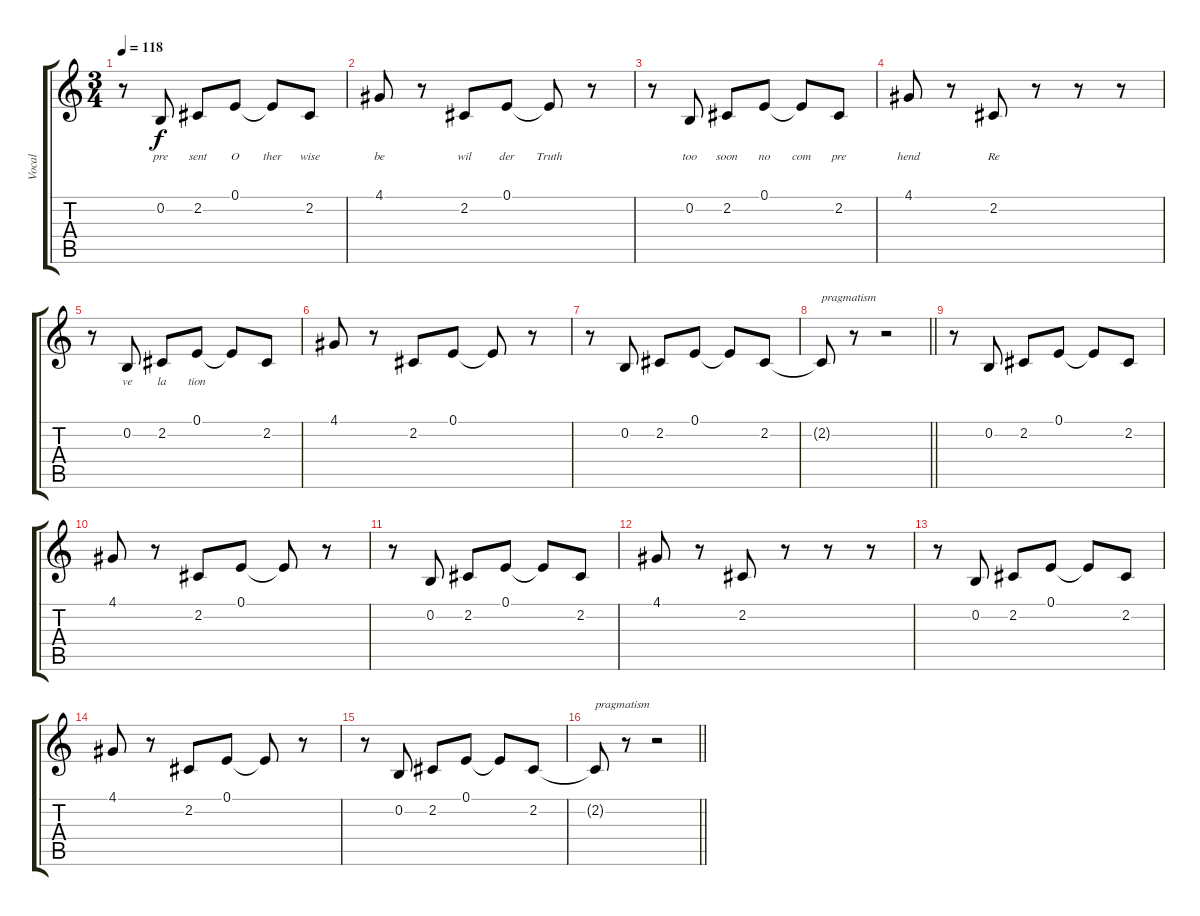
\track ("Vocal" "Vocal") {instrument acousticgrandpiano}
\staff {score tabs}
\tuning (E4 B3 G3 D3 A2 E2) {hide}
\ts (3 4)
\tempo 118
\clef g2
\ks c
r.8{dy f} 0.2.8{lyrics (0 "pre") lyrics (1 "") lyrics (2 "") lyrics (3 "") lyrics (4 "")} 2.2.8{lyrics (0 "sent") lyrics (1 "") lyrics (2 "") lyrics (3 "") lyrics (4 "")} 0.1.8{lyrics (0 "O") lyrics (1 "") lyrics (2 "") lyrics (3 "") lyrics (4 "")} 0.1{t}.8{lyrics (0 "ther") lyrics (1 "") lyrics (2 "") lyrics (3 "") lyrics (4 "")} 2.2.8{lyrics (0 "wise") lyrics (1 "") lyrics (2 "") lyrics (3 "") lyrics (4 "")} |
4.1.8{lyrics (0 "be") lyrics (1 "") lyrics (2 "") lyrics (3 "") lyrics (4 "")} r.8 2.2.8{lyrics (0 "wil") lyrics (1 "") lyrics (2 "") lyrics (3 "") lyrics (4 "")} 0.1.8{lyrics (0 "der") lyrics (1 "") lyrics (2 "") lyrics (3 "") lyrics (4 "")} 0.1{t}.8{lyrics (0 "Truth") lyrics (1 "") lyrics (2 "") lyrics (3 "") lyrics (4 "")} r.8 |
r.8 0.2.8{lyrics (0 "too") lyrics (1 "") lyrics (2 "") lyrics (3 "") lyrics (4 "")} 2.2.8{lyrics (0 "soon") lyrics (1 "") lyrics (2 "") lyrics (3 "") lyrics (4 "")} 0.1.8{lyrics (0 "no") lyrics (1 "") lyrics (2 "") lyrics (3 "") lyrics (4 "")} 0.1{t}.8{lyrics (0 "com") lyrics (1 "") lyrics (2 "") lyrics (3 "") lyrics (4 "")} 2.2.8{lyrics (0 "pre") lyrics (1 "") lyrics (2 "") lyrics (3 "") lyrics (4 "")} |
4.1.8{lyrics (0 "hend") lyrics (1 "") lyrics (2 "") lyrics (3 "") lyrics (4 "")} r.8 2.2.8{lyrics (0 "Re") lyrics (1 "") lyrics (2 "") lyrics (3 "") lyrics (4 "")} r.8 r.8 r.8 |
r.8 0.2.8{lyrics (0 "ve") lyrics (1 "") lyrics (2 "") lyrics (3 "") lyrics (4 "")} 2.2.8{lyrics (0 "la") lyrics (1 "") lyrics (2 "") lyrics (3 "") lyrics (4 "")} 0.1.8{lyrics (0 "tion") lyrics (1 "") lyrics (2 "") lyrics (3 "") lyrics (4 "")} 0.1{t}.8 2.2.8 |
4.1.8 r.8 2.2.8 0.1.8 0.1{t}.8 r.8 |
r.8 0.2.8 2.2.8 0.1.8 0.1{t}.8 2.2.8 |
\barLineRight lightlight
2.2{t}.8{txt "pragmatism"} r.8 r.2 |
r.8 0.2.8 2.2.8 0.1.8 0.1{t}.8 2.2.8 |
4.1.8 r.8 2.2.8 0.1.8 0.1{t}.8 r.8 |
r.8 0.2.8 2.2.8 0.1.8 0.1{t}.8 2.2.8 |
4.1.8 r.8 2.2.8 r.8 r.8 r.8 |
r.8 0.2.8 2.2.8 0.1.8 0.1{t}.8 2.2.8 |
4.1.8 r.8 2.2.8 0.1.8 0.1{t}.8 r.8 |
r.8 0.2.8 2.2.8 0.1.8 0.1{t}.8 2.2.8 |
\barLineRight lightlight
2.2{t}.8{txt "pragmatism"} r.8 r.2
